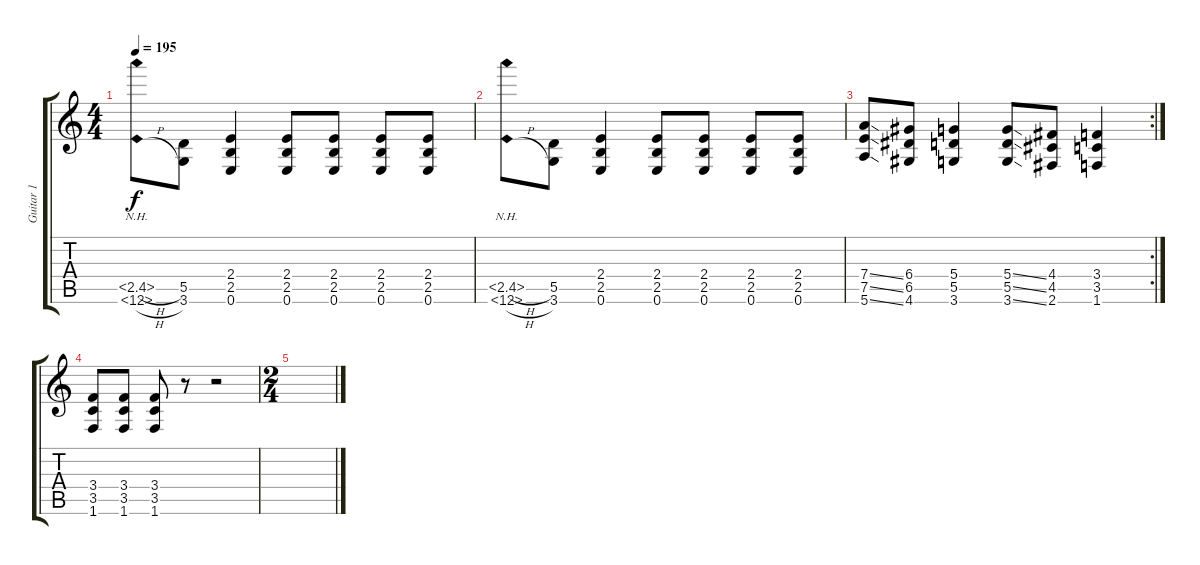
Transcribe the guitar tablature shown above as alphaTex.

\track ("Guitar 1" "Guitar 1") {instrument distortionguitar}
\staff {score tabs}
\tuning (E4 B3 G3 D3 A2 E2) {hide}
\ts (4 4)
\tempo 195
\clef g2
\ks c
(2.5{nh h} 0.6{nh h}).8{dy f} (5.5 3.6).8 (2.4 2.5 0.6).4 (2.4 2.5 0.6).8 (2.4 2.5 0.6).8 (2.4 2.5 0.6).8 (2.4 2.5 0.6).8 |
(2.5{nh h} 0.6{nh h}).8 (5.5 3.6).8 (2.4 2.5 0.6).4 (2.4 2.5 0.6).8 (2.4 2.5 0.6).8 (2.4 2.5 0.6).8 (2.4 2.5 0.6).8 |
\rc 2
(7.4{ss} 7.5{ss} 5.6{ss}).8 (6.4 6.5 4.6).8 (5.4 5.5 3.6).4 (5.4{ss} 5.5{ss} 3.6{ss}).8 (4.4 4.5 2.6).8 (3.4 3.5 1.6).4 |
(3.4 3.5 1.6).8 (3.4 3.5 1.6).8 (3.4 3.5 1.6).8 r.8 r.2 |
\ts (2 4)
